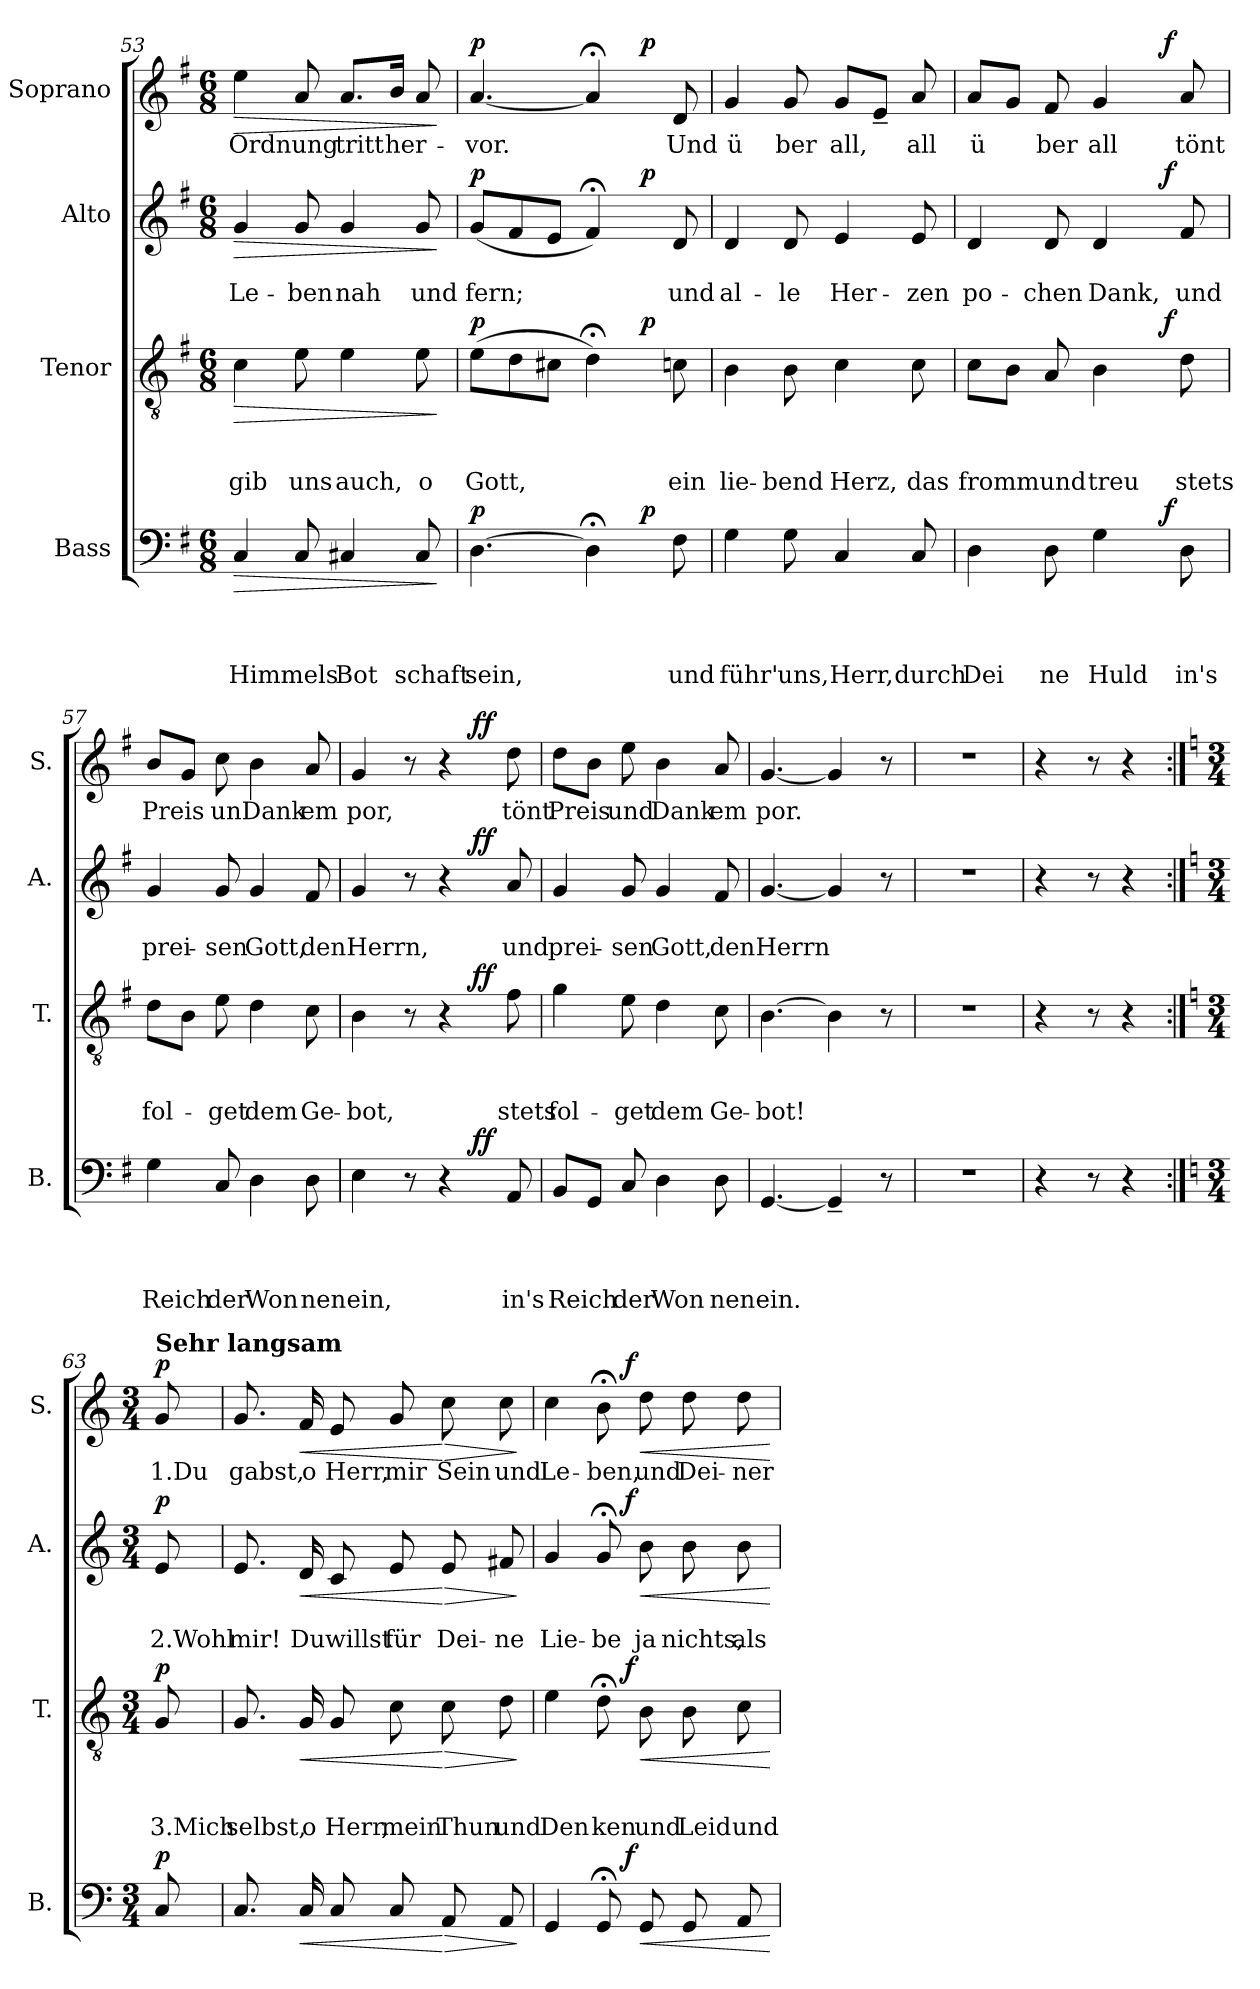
**kern	**text	**text	**text	**text	**dynam	**kern	**text	**text	**text	**dynam	**kern	**text	**text	**dynam	**kern	**text	**dynam
*part4	*part4	*part4	*part4	*part4	*part4	*part3	*part3	*part3	*part3	*part3	*part2	*part2	*part2	*part2	*part1	*part1	*part1
*staff4	*staff4	*staff4	*staff4	*staff4	*staff4	*staff3	*staff3	*staff3	*staff3	*staff3	*staff2	*staff2	*staff2	*staff2	*staff1	*staff1	*staff1
*I"Bass	*	*	*	*	*	*I"Tenor	*	*	*	*	*I"Alto	*	*	*	*I"Soprano	*	*
*I'B.	*	*	*	*	*	*I'T.	*	*	*	*	*I'A.	*	*	*	*I'S.	*	*
*clefF4	*	*	*	*	*	*clefGv2	*	*	*	*	*clefG2	*	*	*	*clefG2	*	*
*k[f#]	*	*	*	*	*	*k[f#]	*	*	*	*	*k[f#]	*	*	*	*k[f#]	*	*
*G:	*	*	*	*	*	*G:	*	*	*	*	*G:	*	*	*	*G:	*	*
*M6/8	*	*	*	*	*	*M6/8	*	*	*	*	*M6/8	*	*	*	*M6/8	*	*
=53	=53	=53	=53	=53	=53	=53	=53	=53	=53	=53	=53	=53	=53	=53	=53	=53	=53
!	!	!	!	!LO:LY:b	!LO:HP:b	!	!	!	!LO:LY:b	!LO:HP:b	!	!	!LO:LY:b	!LO:HP:b	!	!LO:LY:b	!LO:HP:b
4C/	.	.	.	Himmels	>	4c\	.	.	gib	>	4g/	.	Le-	>	4ee\	Ordnung	>
!	!	!	!	!	!	!	!	!	!LO:LY:b	!	!	!	!LO:LY:b	!	!	!	!
8C/	.	.	.	.	.	8e\	.	.	uns	.	8g/	.	-ben	.	8a/	.	.
!	!	!	!	!LO:LY:b	!	!	!	!	!LO:LY:b	!	!	!	!LO:LY:b	!	!	!LO:LY:b	!
4C#X/	.	.	.	Bot	.	4e\	.	.	auch,	.	4g/	.	nah	.	8.a/L	tritt	.
!	!	!	!	!	!	!	!	!	!	!	!	!	!	!	!	!LO:LY:b	!
.	.	.	.	.	.	.	.	.	.	.	.	.	.	.	16b/Jk	her-	.
!	!	!	!	!LO:LY:b	!	!	!	!	!LO:LY:b	!	!	!	!LO:LY:b	!	!	!	!
8C#/	.	.	.	schaft	.	8e\	.	.	o	.	8g/	.	und	.	8a/	.	.
.	.	.	.	.	]	.	.	.	.	]	.	.	.	]	.	.	]
=54!	=54!	=54!	=54!	=54!	=54!	=54!	=54!	=54!	=54!	=54!	=54!	=54!	=54!	=54!	=54!	=54!	=54!
!	!	!	!	!LO:LY:b	!LO:DY:a	!	!	!	!LO:LY:b	!LO:DY:a	!	!	!LO:LY:b	!LO:DY:a	!	!LO:LY:b	!LO:DY:a
*^	*	*	*	*	*	*^	*	*	*	*	*^	*	*	*	*^	*	*
[>4.D\	2ryy	.	.	.	sein,	p	(>8e\L	2ryy	.	.	Gott,	p	(<8g/L	2ryy	.	fern;	p	[<4.a/	2ryy	-vor.	p
.	.	.	.	.	.	.	8d\	.	.	.	.	.	8f#/	.	.	.	.	.	.	.	.
.	.	.	.	.	.	.	8c#X\J	.	.	.	.	.	8e/J	.	.	.	.	.	.	.	.
4D;<\]	.	.	.	.	.	.	4d;<\)	.	.	.	.	.	4f#;/)	.	.	.	.	4a;/]	.	.	.
.	32ryy	.	.	.	.	.	.	32ryy	.	.	.	.	.	32ryy	.	.	.	.	32ryy	.	.
!	!	!	!	!	!	!LO:DY:a	!	!	!	!	!	!LO:DY:a	!	!	!	!	!LO:DY:a	!	!	!	!LO:DY:a
.	8..ryy	.	.	.	.	p	.	8..ryy	.	.	.	p	.	8..ryy	.	.	p	.	8..ryy	.	p
!	!	!	!	!	!LO:LY:b	!	!	!	!	!	!LO:LY:b	!	!	!	!	!LO:LY:b	!	!	!	!LO:LY:b	!
8F#\	.	.	.	.	und	.	8cn\	.	.	.	ein	.	8d/	.	.	und	.	8d/	.	Und	.
!!LO:LB:g=z
=55!	=55!	=55!	=55!	=55!	=55!	=55!	=55!	=55!	=55!	=55!	=55!	=55!	=55!	=55!	=55!	=55!	=55!	=55!	=55!	=55!	=55!
!	!	!	!	!	!LO:LY:b	!	!	!	!	!	!LO:LY:b	!	!	!	!	!LO:LY:b	!	!	!	!LO:LY:b	!
*v	*v	*	*	*	*	*	*	*	*	*	*	*	*v	*v	*	*	*	*v	*v	*	*
*	*	*	*	*	*	*v	*v	*	*	*	*	*	*	*	*	*	*	*
4G\	.	.	.	führ'	.	4B\	.	.	lie-	.	4d/	.	al-	.	4g/	ü	.
!	!	!	!	!LO:LY:b	!	!	!	!	!LO:LY:b	!	!	!	!LO:LY:b	!	!	!LO:LY:b	!
8G\	.	.	.	uns,	.	8B\	.	.	-bend	.	8d/	.	-le	.	8g/	ber	.
!	!	!	!	!LO:LY:b	!	!	!	!	!LO:LY:b	!	!	!	!LO:LY:b	!	!	!LO:LY:b	!
4C/	.	.	.	Herr,	.	4c\	.	.	Herz,	.	4e/	.	Her-	.	8g/L	all,	.
.	.	.	.	.	.	.	.	.	.	.	.	.	.	.	8e~</J	.	.
!	!	!	!	!LO:LY:b	!	!	!	!	!LO:LY:b	!	!	!	!LO:LY:b	!	!	!LO:LY:b	!
8C/	.	.	.	durch	.	8c\	.	.	das	.	8e/	.	-zen	.	8a/	all	.
=56!	=56!	=56!	=56!	=56!	=56!	=56!	=56!	=56!	=56!	=56!	=56!	=56!	=56!	=56!	=56!	=56!	=56!
!	!	!	!	!LO:LY:b	!	!	!	!	!LO:LY:b	!	!	!	!LO:LY:b	!	!	!LO:LY:b	!
*^	*	*	*	*	*	*^	*	*	*	*	*^	*	*	*	*^	*	*
4D\	2ryy	.	.	.	Dei	.	8c\L	2ryy	.	.	fromm	.	4d/	2ryy	.	po-	.	8a/L	2ryy	ü	.
.	.	.	.	.	.	.	8B\J	.	.	.	.	.	.	.	.	.	.	8g/J	.	.	.
!	!	!	!	!	!LO:LY:b	!	!	!	!	!	!LO:LY:b	!	!	!	!	!LO:LY:b	!	!	!	!LO:LY:b	!
8D\	.	.	.	.	ne	.	8A/	.	.	.	und	.	8d/	.	.	-chen	.	8f#/	.	ber	.
!	!	!	!	!	!LO:LY:b	!	!	!	!	!	!LO:LY:b	!	!	!	!	!LO:LY:b	!	!	!	!LO:LY:b	!
4G\	.	.	.	.	Huld	.	4B\	.	.	.	treu	.	4d/	.	.	Dank,	.	4g/	.	all	.
.	16.ryy	.	.	.	.	.	.	16.ryy	.	.	.	.	.	16.ryy	.	.	.	.	16.ryy	.	.
!	!	!	!	!	!	!LO:DY:a	!	!	!	!	!	!LO:DY:a	!	!	!	!	!LO:DY:a	!	!	!	!LO:DY:a
.	8ryy	.	.	.	.	f	.	8ryy	.	.	.	f	.	8ryy	.	.	f	.	8ryy	.	f
!	!	!	!	!	!LO:LY:b	!	!	!	!	!	!LO:LY:b	!	!	!	!	!LO:LY:b	!	!	!	!LO:LY:b	!
8D\	.	.	.	.	in's	.	8d\	.	.	.	stets	.	8f#/	.	.	und	.	8a/	.	tönt	.
.	32ryy	.	.	.	.	.	.	32ryy	.	.	.	.	.	32ryy	.	.	.	.	32ryy	.	.
=57!	=57!	=57!	=57!	=57!	=57!	=57!	=57!	=57!	=57!	=57!	=57!	=57!	=57!	=57!	=57!	=57!	=57!	=57!	=57!	=57!	=57!
!	!	!	!	!	!LO:LY:b	!	!	!	!	!	!LO:LY:b	!	!	!	!	!LO:LY:b	!	!	!	!LO:LY:b	!
*v	*v	*	*	*	*	*	*	*	*	*	*	*	*v	*v	*	*	*	*v	*v	*	*
*	*	*	*	*	*	*v	*v	*	*	*	*	*	*	*	*	*	*	*
4G\	.	.	.	Reich	.	8d\L	.	.	fol-	.	4g/	.	prei-	.	8b/L	Preis	.
.	.	.	.	.	.	8B\J	.	.	.	.	.	.	.	.	8g/J	.	.
!	!	!	!	!LO:LY:b	!	!	!	!	!LO:LY:b	!	!	!	!LO:LY:b	!	!	!LO:LY:b	!
8C/	.	.	.	der	.	8e\	.	.	-get	.	8g/	.	-sen	.	8cc\	un	.
!	!	!	!	!LO:LY:b	!	!	!	!	!LO:LY:b	!	!	!	!LO:LY:b	!	!	!LO:LY:b	!
4D\	.	.	.	Won	.	4d\	.	.	dem	.	4g/	.	Gott,	.	4b\	Dank	.
!	!	!	!	!LO:LY:b	!	!	!	!	!LO:LY:b	!	!	!	!LO:LY:b	!	!	!LO:LY:b	!
8D\	.	.	.	nen	.	8c\	.	.	Ge-	.	8f#/	.	den	.	8a/	em	.
=58!	=58!	=58!	=58!	=58!	=58!	=58!	=58!	=58!	=58!	=58!	=58!	=58!	=58!	=58!	=58!	=58!	=58!
!	!	!	!	!LO:LY:b	!	!	!	!	!LO:LY:b	!	!	!	!LO:LY:b	!	!	!LO:LY:b	!
*^	*	*	*	*	*	*^	*	*	*	*	*^	*	*	*	*^	*	*
4E\	2ryy	.	.	.	ein,	.	4B\	2ryy	.	.	-bot,	.	4g/	2ryy	.	Herrn,	.	4g/	2ryy	por,	.
8r	.	.	.	.	.	.	8r	.	.	.	.	.	8r	.	.	.	.	8r	.	.	.
4r	.	.	.	.	.	.	4r	.	.	.	.	.	4r	.	.	.	.	4r	.	.	.
!	!	!	!	!	!	!LO:DY:a	!	!	!	!	!	!LO:DY:a	!	!	!	!	!LO:DY:a	!	!	!	!LO:DY:a
.	4ryy	.	.	.	.	ff	.	4ryy	.	.	.	ff	.	4ryy	.	.	ff	.	4ryy	.	ff
!	!	!	!	!	!LO:LY:b	!	!	!	!	!	!LO:LY:b	!	!	!	!	!LO:LY:b	!	!	!	!LO:LY:b	!
8AA/	.	.	.	.	in's	.	8f#\	.	.	.	stets	.	8a/	.	.	und	.	8dd\	.	tönt	.
=59!	=59!	=59!	=59!	=59!	=59!	=59!	=59!	=59!	=59!	=59!	=59!	=59!	=59!	=59!	=59!	=59!	=59!	=59!	=59!	=59!	=59!
!	!	!	!	!	!LO:LY:b	!	!	!	!	!	!LO:LY:b	!	!	!	!	!LO:LY:b	!	!	!	!LO:LY:b	!
*v	*v	*	*	*	*	*	*	*	*	*	*	*	*v	*v	*	*	*	*v	*v	*	*
*	*	*	*	*	*	*v	*v	*	*	*	*	*	*	*	*	*	*	*
8BB/L	.	.	.	Reich	.	4g\	.	.	fol-	.	4g/	.	prei-	.	8dd\L	Preis	.
8GG/J	.	.	.	.	.	.	.	.	.	.	.	.	.	.	8b\J	.	.
!	!	!	!	!LO:LY:b	!	!	!	!	!LO:LY:b	!	!	!	!LO:LY:b	!	!	!LO:LY:b	!
8C/	.	.	.	der	.	8e\	.	.	-get	.	8g/	.	-sen	.	8ee\	und	.
!	!	!	!	!LO:LY:b	!	!	!	!	!LO:LY:b	!	!	!	!LO:LY:b	!	!	!LO:LY:b	!
4D\	.	.	.	Won	.	4d\	.	.	dem	.	4g/	.	Gott,	.	4b\	Dank	.
!	!	!	!	!LO:LY:b	!	!	!	!	!LO:LY:b	!	!	!	!LO:LY:b	!	!	!LO:LY:b	!
8D\	.	.	.	nen	.	8c\	.	.	Ge-	.	8f#/	.	den	.	8a/	em	.
=60!	=60!	=60!	=60!	=60!	=60!	=60!	=60!	=60!	=60!	=60!	=60!	=60!	=60!	=60!	=60!	=60!	=60!
!	!	!	!	!LO:LY:b	!	!	!	!	!LO:LY:b	!	!	!	!LO:LY:b	!	!	!LO:LY:b	!
[<4.GG/	.	.	.	ein.	.	[>4.B\	.	.	-bot!	.	[<4.g/	.	Herrn	.	[<4.g/	por.	.
4GG~</]	.	.	.	.	.	4B\]	.	.	.	.	4g/]	.	.	.	4g/]	.	.
8r	.	.	.	.	.	8r	.	.	.	.	8r	.	.	.	8r	.	.
=61!	=61!	=61!	=61!	=61!	=61!	=61!	=61!	=61!	=61!	=61!	=61!	=61!	=61!	=61!	=61!	=61!	=61!
!LO:N:vis=1	!	!	!	!	!	!LO:N:vis=1	!	!	!	!	!LO:N:vis=1	!	!	!	!LO:N:vis=1	!	!
2.r	.	.	.	.	.	2.r	.	.	.	.	2.r	.	.	.	2.r	.	.
=62!	=62!	=62!	=62!	=62!	=62!	=62!	=62!	=62!	=62!	=62!	=62!	=62!	=62!	=62!	=62!	=62!	=62!
4r	.	.	.	.	.	4r	.	.	.	.	4r	.	.	.	4r	.	.
8r	.	.	.	.	.	8r	.	.	.	.	8r	.	.	.	8r	.	.
4r	.	.	.	.	.	4r	.	.	.	.	4r	.	.	.	4r	.	.
!!LO:PB:g=z
=63:|!	=63:|!	=63:|!	=63:|!	=63:|!	=63:|!	=63:|!	=63:|!	=63:|!	=63:|!	=63:|!	=63:|!	=63:|!	=63:|!	=63:|!	=63:|!	=63:|!	=63:|!
*k[]	*	*	*	*	*	*k[]	*	*	*	*	*k[]	*	*	*	*k[]	*	*
*C:	*	*	*	*	*	*C:	*	*	*	*	*C:	*	*	*	*C:	*	*
*M3/4	*	*	*	*	*	*M3/4	*	*	*	*	*M3/4	*	*	*	*M3/4	*	*
!	!	!	!	!	!	!	!	!	!	!	!	!	!	!	!LO:TX:a:B:t=Sehr langsam	!	!
!	!	!	!	!	!LO:DY:a	!	!	!	!LO:LY:b:rj	!LO:DY:a	!	!	!LO:LY:b:rj	!LO:DY:a	!	!LO:LY:b:rj	!LO:DY:a
8C/	.	.	.	.	p	8G/	.	.	3.Mich	p	8e/	.	2.Wohl	p	8g/	1.Du	p
=64	=64	=64	=64	=64	=64	=64	=64	=64	=64	=64	=64	=64	=64	=64	=64	=64	=64
!	!	!	!	!	!	!	!	!	!LO:LY:b	!	!	!	!LO:LY:b	!	!	!LO:LY:b	!
8.C/	.	.	.	.	.	8.G/	.	.	selbst,	.	8.e/	.	mir!	.	8.g/	gabst,	.
!	!	!	!	!	!LO:HP:b	!	!	!	!LO:LY:b	!LO:HP:b	!	!	!LO:LY:b	!LO:HP:b	!	!LO:LY:b	!LO:HP:b
16C/	.	.	.	.	<	16G/	.	.	o	<	16d/	.	Du	<	16f/	o	<
!	!	!	!	!	!	!	!	!	!LO:LY:b	!	!	!	!LO:LY:b	!	!	!LO:LY:b	!
8C/	.	.	.	.	.	8G/	.	.	Herr,	.	8c/	.	willst	.	8e/	Herr,	.
!	!	!	!	!	!	!	!	!	!LO:LY:b	!	!	!	!LO:LY:b	!	!	!LO:LY:b	!
8C/	.	.	.	.	.	8c\	.	.	mein	.	8e/	.	für	.	8g/	mir	.
!	!	!	!	!	!LO:HP:n=1:b	!	!	!	!LO:LY:b	!LO:HP:n=1:b	!	!	!LO:LY:b	!LO:HP:n=1:b	!	!LO:LY:b	!LO:HP:n=1:b
8AA/	.	.	.	.	[ >	8c\	.	.	Thun	[ >	8e/	.	Dei-	[ >	8cc\	Sein	[ >
!	!	!	!	!	!	!	!	!	!LO:LY:b	!	!	!	!LO:LY:b	!	!	!LO:LY:b	!
8AA/	.	.	.	.	.	8d\	.	.	und	.	8f#X/	.	-ne	.	8cc\	und	.
.	.	.	.	.	]	.	.	.	.	]	.	.	.	]	.	.	]
=65	=65	=65	=65	=65	=65	=65	=65	=65	=65	=65	=65	=65	=65	=65	=65	=65	=65
!	!	!	!	!	!	!	!	!	!LO:LY:b	!	!	!	!LO:LY:b	!	!	!LO:LY:b	!
*^	*	*	*	*	*	*^	*	*	*	*	*^	*	*	*	*^	*	*
4GG/	4ryy	.	.	.	.	.	4e\	4ryy	.	.	Den	.	4g/	4ryy	.	Lie-	.	4cc\	4ryy	Le-	.
!	!	!	!	!	!	!	!	!	!	!	!LO:LY:b	!	!	!	!	!LO:LY:b	!	!	!	!LO:LY:b	!
8GG;/	16.ryy	.	.	.	.	.	8d;<\	16.ryy	.	.	ken	.	8g;/	16.ryy	.	-be	.	8b;<\	16.ryy	-ben,	.
!	!	!	!	!	!	!LO:DY:a	!	!	!	!	!	!LO:DY:a	!	!	!	!	!LO:DY:a	!	!	!	!LO:DY:a
.	4ryy	.	.	.	.	f	.	4ryy	.	.	.	f	.	4ryy	.	.	f	.	4ryy	.	f
!	!	!	!	!	!	!LO:HP:b	!	!	!	!	!LO:LY:b	!LO:HP:b	!	!	!	!LO:LY:b	!LO:HP:b	!	!	!LO:LY:b	!LO:HP:b
8GG/	.	.	.	.	.	<	8B\	.	.	.	und	<	8b\	.	.	ja	<	8dd\	.	und	<
!	!	!	!	!	!	!	!	!	!	!	!LO:LY:b	!	!	!	!	!LO:LY:b	!	!	!	!LO:LY:b	!
8GG/	.	.	.	.	.	.	8B\	.	.	.	Leid	.	8b\	.	.	nichts,	.	8dd\	.	Dei-	.
.	8ryy	.	.	.	.	.	.	8ryy	.	.	.	.	.	8ryy	.	.	.	.	8ryy	.	.
!	!	!	!	!	!	!	!	!	!	!	!LO:LY:b	!	!	!	!	!LO:LY:b	!	!	!	!LO:LY:b	!
8AA/	.	.	.	.	.	.	8c\	.	.	.	und	.	8b\	.	.	als	.	8dd\	.	-ner	.
.	32ryy	.	.	.	.	.	.	32ryy	.	.	.	.	.	32ryy	.	.	.	.	32ryy	.	.
.	.	.	.	.	.	[	.	.	.	.	.	[	.	.	.	.	[	.	.	.	[
*v	*v	*	*	*	*	*	*	*	*	*	*	*	*v	*v	*	*	*	*v	*v	*	*
*	*	*	*	*	*	*v	*v	*	*	*	*	*	*	*	*	*	*	*
=	=	=	=	=	=	=	=	=	=	=	=	=	=	=	=	=	=
*-	*-	*-	*-	*-	*-	*-	*-	*-	*-	*-	*-	*-	*-	*-	*-	*-	*-
